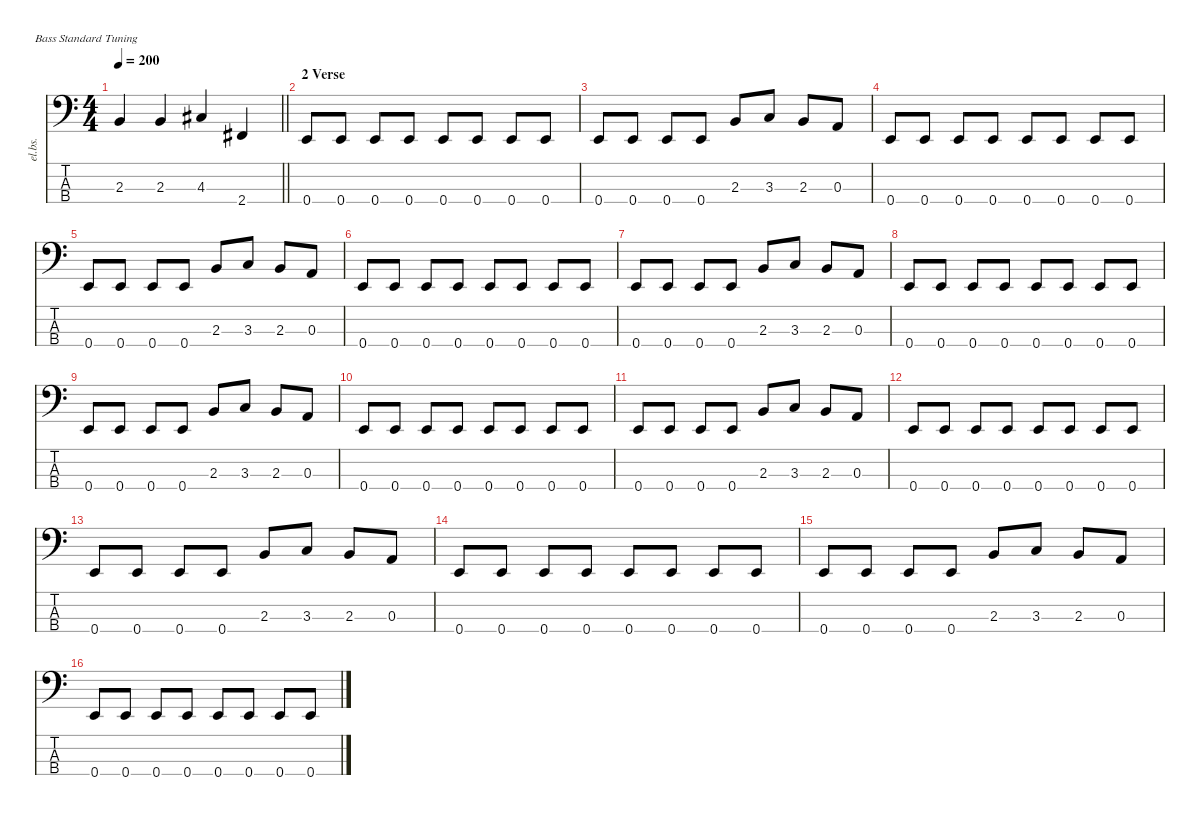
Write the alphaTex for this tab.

\defaultSystemsLayout 4
\hideDynamics
\bracketExtendMode nobrackets
\otherSystemsTrackNameOrientation horizontal
\track ("Cliff Burton (Bass)" "el.bs.") {instrument electricbasspick}
\staff {score tabs}
\tuning (G2 D2 A1 E1)
\ts (4 4)
\tempo 200
\clef f4
\barLineRight lightlight
\ks c
2.3.4{dy f beam Up} 2.3.4{beam Up} 4.3{acc #}.4{beam Up} 2.4{acc #}.4{beam Up} |
\section ("" "2 Verse")
0.4.8{beam Up} 0.4.8{beam Up} 0.4.8{beam Up} 0.4.8{beam Up} 0.4.8{beam Up} 0.4.8{beam Up} 0.4.8{beam Up} 0.4.8{beam Up} |
0.4.8{beam Up} 0.4.8{beam Up} 0.4.8{beam Up} 0.4.8{beam Up} 2.3.8{beam Up} 3.3.8{beam Up} 2.3.8{beam Up} 0.3.8{beam Up} |
0.4.8{beam Up} 0.4.8{beam Up} 0.4.8{beam Up} 0.4.8{beam Up} 0.4.8{beam Up} 0.4.8{beam Up} 0.4.8{beam Up} 0.4.8{beam Up} |
0.4.8{beam Up} 0.4.8{beam Up} 0.4.8{beam Up} 0.4.8{beam Up} 2.3.8{beam Up} 3.3.8{beam Up} 2.3.8{beam Up} 0.3.8{beam Up} |
0.4.8{beam Up} 0.4.8{beam Up} 0.4.8{beam Up} 0.4.8{beam Up} 0.4.8{beam Up} 0.4.8{beam Up} 0.4.8{beam Up} 0.4.8{beam Up} |
0.4.8{beam Up} 0.4.8{beam Up} 0.4.8{beam Up} 0.4.8{beam Up} 2.3.8{beam Up} 3.3.8{beam Up} 2.3.8{beam Up} 0.3.8{beam Up} |
0.4.8{beam Up} 0.4.8{beam Up} 0.4.8{beam Up} 0.4.8{beam Up} 0.4.8{beam Up} 0.4.8{beam Up} 0.4.8{beam Up} 0.4.8{beam Up} |
0.4.8{beam Up} 0.4.8{beam Up} 0.4.8{beam Up} 0.4.8{beam Up} 2.3.8{beam Up} 3.3.8{beam Up} 2.3.8{beam Up} 0.3.8{beam Up} |
0.4.8{beam Up} 0.4.8{beam Up} 0.4.8{beam Up} 0.4.8{beam Up} 0.4.8{beam Up} 0.4.8{beam Up} 0.4.8{beam Up} 0.4.8{beam Up} |
0.4.8{beam Up} 0.4.8{beam Up} 0.4.8{beam Up} 0.4.8{beam Up} 2.3.8{beam Up} 3.3.8{beam Up} 2.3.8{beam Up} 0.3.8{beam Up} |
0.4.8{beam Up} 0.4.8{beam Up} 0.4.8{beam Up} 0.4.8{beam Up} 0.4.8{beam Up} 0.4.8{beam Up} 0.4.8{beam Up} 0.4.8{beam Up} |
0.4.8{beam Up} 0.4.8{beam Up} 0.4.8{beam Up} 0.4.8{beam Up} 2.3.8{beam Up} 3.3.8{beam Up} 2.3.8{beam Up} 0.3.8{beam Up} |
0.4.8{beam Up} 0.4.8{beam Up} 0.4.8{beam Up} 0.4.8{beam Up} 0.4.8{beam Up} 0.4.8{beam Up} 0.4.8{beam Up} 0.4.8{beam Up} |
0.4.8{beam Up} 0.4.8{beam Up} 0.4.8{beam Up} 0.4.8{beam Up} 2.3.8{beam Up} 3.3.8{beam Up} 2.3.8{beam Up} 0.3.8{beam Up} |
0.4.8{beam Up} 0.4.8{beam Up} 0.4.8{beam Up} 0.4.8{beam Up} 0.4.8{beam Up} 0.4.8{beam Up} 0.4.8{beam Up} 0.4.8{beam Up}
